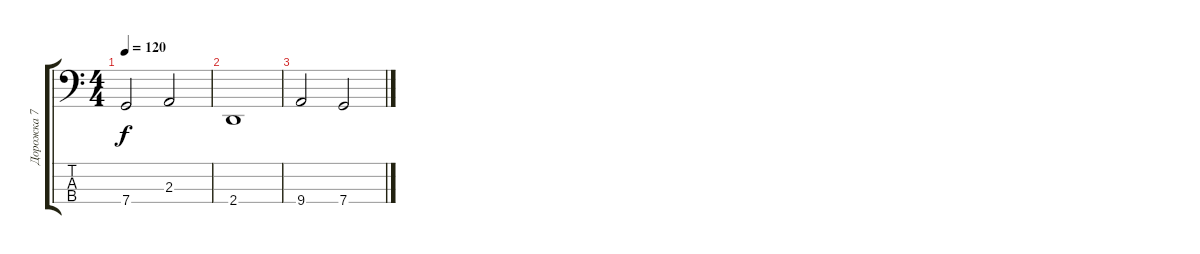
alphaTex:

\track ("Дорожка 7" "Дорожка 7") {instrument electricbassfinger}
\staff {score tabs}
\tuning (F2 C2 G1 C1) {hide}
\ts (4 4)
\tempo 120
\clef f4
\ks c
7.4.2{dy f} 2.3.2 |
2.4.1 |
9.4.2 7.4.2
